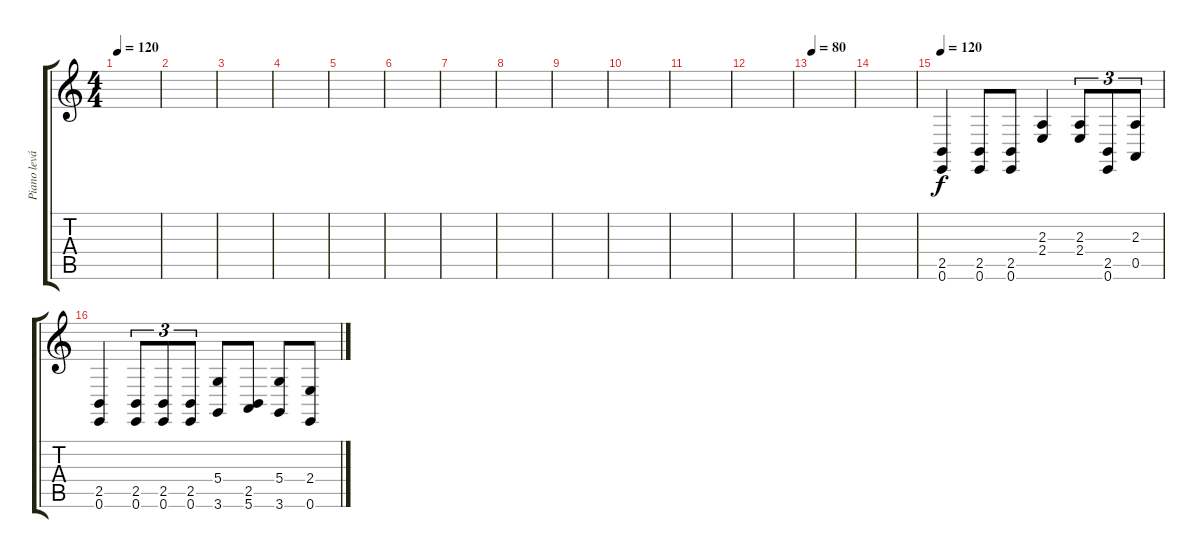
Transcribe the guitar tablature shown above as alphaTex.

\track ("Piano levá ruka" "Piano levá") {instrument brightacousticpiano}
\staff {score tabs}
\tuning (E4 B3 G3 D3 A2 E2) {hide}
\ts (4 4)
\tempo 120
\clef g2
\ks c
|
|
|
|
|
|
|
|
|
|
|
|
\tempo 80
|
|
\tempo 120
(2.5 0.6).4 (2.5 0.6).8 (2.5 0.6).8 (2.3 2.4).4 (2.3 2.4).8{tu (3 2)} (2.5 0.6).8{tu (3 2)} (2.3 0.5).8{tu (3 2)} |
(2.5 0.6).4 (2.5 0.6).8{tu (3 2)} (2.5 0.6).8{tu (3 2)} (2.5 0.6).8{tu (3 2)} (5.4 3.6).8 (2.5 5.6).8 (5.4 3.6).8 (2.4 0.6).8
